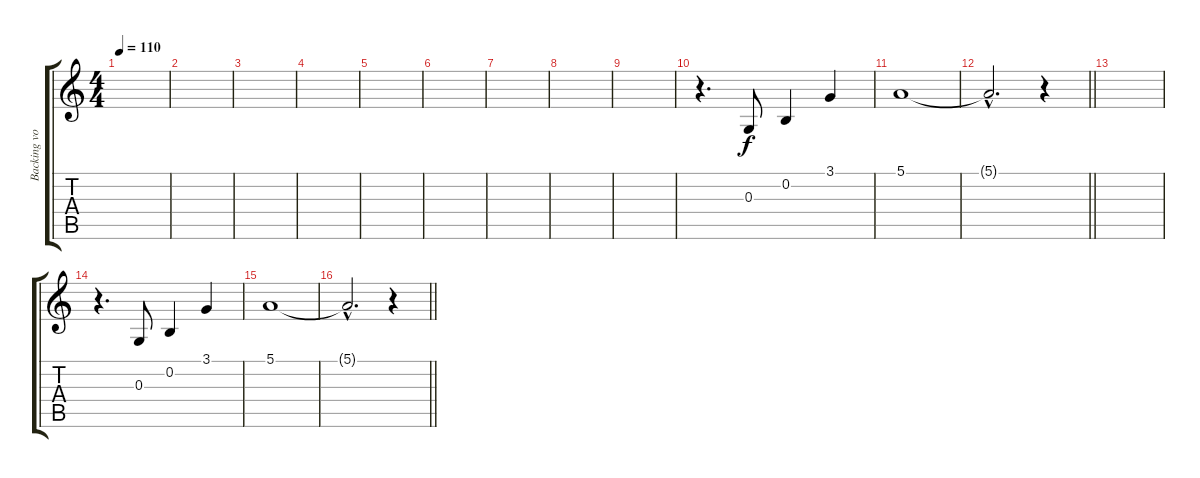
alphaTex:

\track ("Backing vocals" "Backing vo") {instrument oboe}
\staff {score tabs}
\tuning (E4 B3 G3 D3 A2 E2) {hide}
\ts (4 4)
\tempo 110
\clef g2
\ks c
|
|
|
|
|
|
|
|
|
r.4{d} 0.3.8 0.2.4 3.1.4 |
5.1.1 |
\barLineRight lightlight
5.1{hac t}.2{d} r.4 |
|
r.4{d} 0.3.8 0.2.4 3.1.4 |
5.1.1 |
\barLineRight lightlight
5.1{hac t}.2{d} r.4
